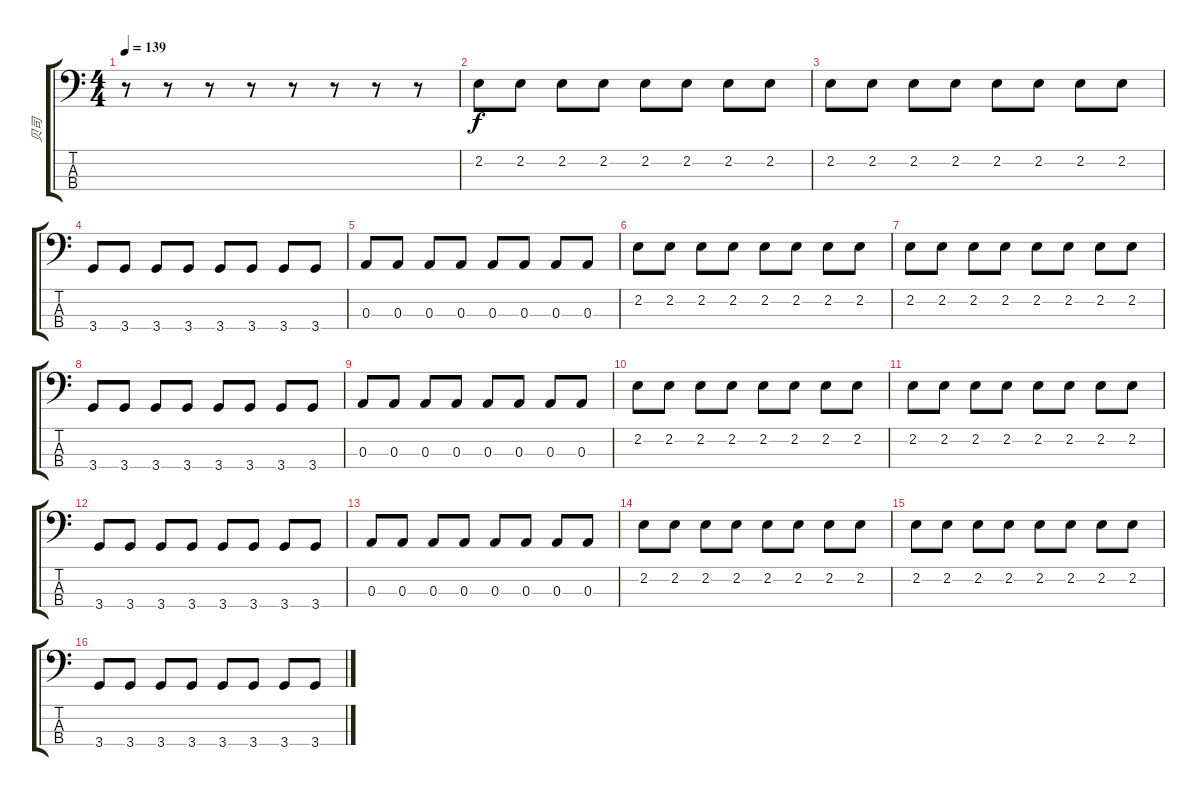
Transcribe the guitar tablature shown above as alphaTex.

\track ("贝司" "贝司") {instrument electricbassfinger}
\staff {score tabs}
\tuning (G2 D2 A1 E1) {hide}
\ts (4 4)
\tempo 139
\clef f4
\ks c
r.8{dy f} r.8 r.8 r.8 r.8 r.8 r.8 r.8 |
2.2.8 2.2.8 2.2.8 2.2.8 2.2.8 2.2.8 2.2.8 2.2.8 |
2.2.8 2.2.8 2.2.8 2.2.8 2.2.8 2.2.8 2.2.8 2.2.8 |
3.4.8 3.4.8 3.4.8 3.4.8 3.4.8 3.4.8 3.4.8 3.4.8 |
0.3.8 0.3.8 0.3.8 0.3.8 0.3.8 0.3.8 0.3.8 0.3.8 |
2.2.8 2.2.8 2.2.8 2.2.8 2.2.8 2.2.8 2.2.8 2.2.8 |
2.2.8 2.2.8 2.2.8 2.2.8 2.2.8 2.2.8 2.2.8 2.2.8 |
3.4.8 3.4.8 3.4.8 3.4.8 3.4.8 3.4.8 3.4.8 3.4.8 |
0.3.8 0.3.8 0.3.8 0.3.8 0.3.8 0.3.8 0.3.8 0.3.8 |
2.2.8 2.2.8 2.2.8 2.2.8 2.2.8 2.2.8 2.2.8 2.2.8 |
2.2.8 2.2.8 2.2.8 2.2.8 2.2.8 2.2.8 2.2.8 2.2.8 |
3.4.8 3.4.8 3.4.8 3.4.8 3.4.8 3.4.8 3.4.8 3.4.8 |
0.3.8 0.3.8 0.3.8 0.3.8 0.3.8 0.3.8 0.3.8 0.3.8 |
2.2.8 2.2.8 2.2.8 2.2.8 2.2.8 2.2.8 2.2.8 2.2.8 |
2.2.8 2.2.8 2.2.8 2.2.8 2.2.8 2.2.8 2.2.8 2.2.8 |
3.4.8 3.4.8 3.4.8 3.4.8 3.4.8 3.4.8 3.4.8 3.4.8
